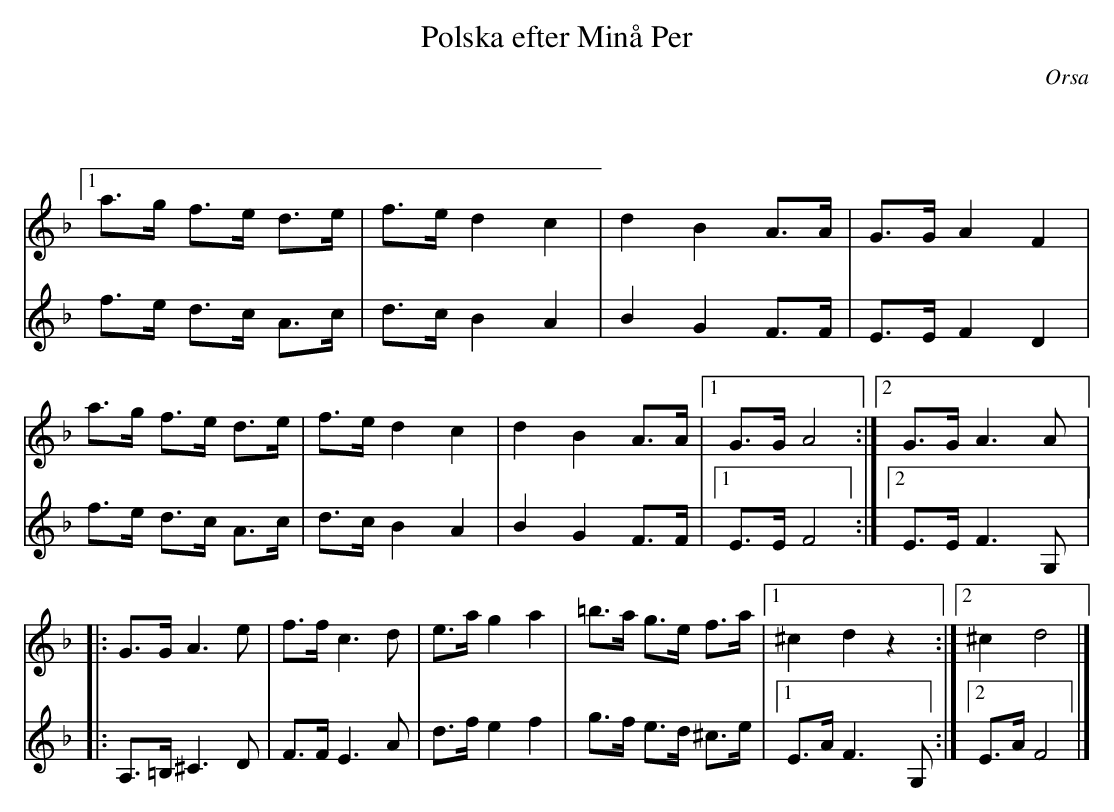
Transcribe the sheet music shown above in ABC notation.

X:1
T: Polska efter Minå Per
O: Orsa
M: 3/4
L: 1/8
K: Dm
|: V:1
a>g f>e d>e | f>e d2 c2 | d2 B2 A>A | G>G A2 F2 |
a>g f>e d>e | f>e d2 c2 | d2 B2 A>A |1 G>G A4 :|2 G>G A3 A |:
V:2
f>e d>c A>c | d>c B2 A2 | B2 G2 F>F | E>E F2 D2 |
f>e d>c A>c | d>c B2 A2 | B2 G2 F>F |1 E>E F4 :|2 E>E F3 G, |:
V:1
G>G A3 e | f>f c3 d | e>a g2 a2 | =b>a g>e f>a |1 ^c2 d2 z2 :|2 ^c2 d4 |]
V:2
A,>=B,^C3 D | F>F E3 A | d>f e2 f2 | g>f e>d ^c>e |1 E>A F3 G, :|2 E>A F4|]
